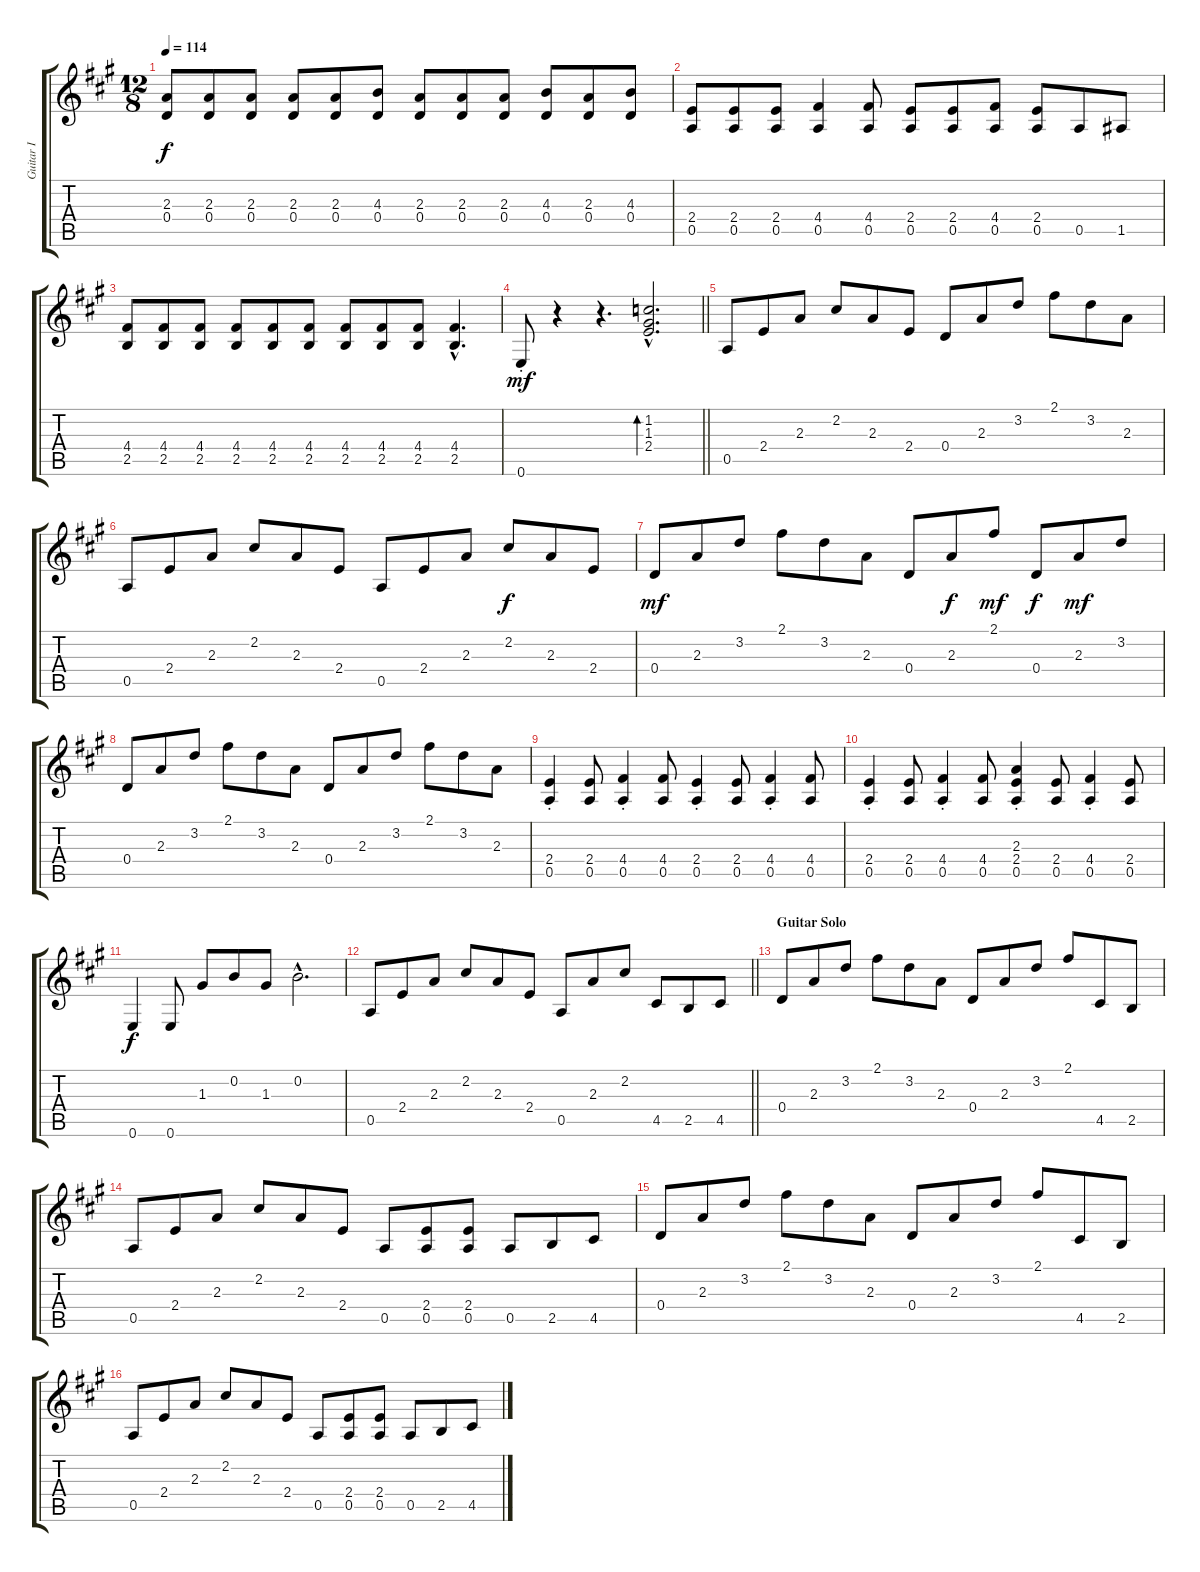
\track ("Guitar I" "Guitar I") {instrument distortionguitar}
\staff {score tabs}
\tuning (E4 B3 G3 D3 A2 E2) {hide}
\ts (12 8)
\tempo 114
\clef g2
\ks a
(2.3 0.4).8{dy f} (2.3 0.4).8 (2.3 0.4).8 (2.3 0.4).8 (2.3 0.4).8 (4.3 0.4).8 (2.3 0.4).8 (2.3 0.4).8 (2.3 0.4).8 (4.3 0.4).8 (2.3 0.4).8 (4.3 0.4).8 |
(2.4 0.5).8 (2.4 0.5).8 (2.4 0.5).8 (4.4 0.5).4 (4.4 0.5).8 (2.4 0.5).8 (2.4 0.5).8 (4.4 0.5).8 (2.4 0.5).8 0.5.8 1.5.8 |
(4.4 2.5).8 (4.4 2.5).8 (4.4 2.5).8 (4.4 2.5).8 (4.4 2.5).8 (4.4 2.5).8 (4.4 2.5).8 (4.4 2.5).8 (4.4 2.5).8 (4.4{hac} 2.5{hac}).4{d} |
\barLineRight lightlight
0.6{st}.8{dy mf} r.4 r.4{d} (1.2{hac} 1.3{hac} 2.4{hac}).2{d bd 30} |
0.5.8 2.4.8 2.3.8 2.2.8 2.3.8 2.4.8 0.4.8 2.3.8 3.2.8 2.1.8 3.2.8 2.3.8 |
0.5.8 2.4.8 2.3.8 2.2.8 2.3.8 2.4.8 0.5.8 2.4.8 2.3.8 2.2.8{dy f} 2.3.8 2.4.8 |
0.4.8{dy mf} 2.3.8 3.2.8 2.1.8 3.2.8 2.3.8 0.4.8 2.3.8{dy f} 2.1.8{dy mf} 0.4.8{dy f} 2.3.8{dy mf} 3.2.8 |
0.4.8 2.3.8 3.2.8 2.1.8 3.2.8 2.3.8 0.4.8 2.3.8 3.2.8 2.1.8 3.2.8 2.3.8 |
(2.4{st} 0.5{st}).4 (2.4 0.5).8 (4.4{st} 0.5{st}).4 (4.4 0.5).8 (2.4{st} 0.5{st}).4 (2.4 0.5).8 (4.4{st} 0.5{st}).4 (4.4 0.5).8 |
(2.4{st} 0.5{st}).4 (2.4 0.5).8 (4.4{st} 0.5{st}).4 (4.4 0.5).8 (2.3{st} 2.4{st} 0.5{st}).4 (2.4 0.5).8 (4.4{st} 0.5{st}).4 (2.4 0.5).8 |
0.6.4{dy f} 0.6.8 1.3.8 0.2.8 1.3.8 0.2{hac}.2{d} |
\barLineRight lightlight
0.5.8 2.4.8 2.3.8 2.2.8 2.3.8 2.4.8 0.5.8 2.3.8 2.2.8 4.5.8 2.5.8 4.5.8 |
\section ("" "Guitar Solo")
0.4.8 2.3.8 3.2.8 2.1.8 3.2.8 2.3.8 0.4.8 2.3.8 3.2.8 2.1.8 4.5.8 2.5.8 |
0.5.8 2.4.8 2.3.8 2.2.8 2.3.8 2.4.8 0.5.8 (2.4 0.5).8 (2.4 0.5).8 0.5.8 2.5.8 4.5.8 |
0.4.8 2.3.8 3.2.8 2.1.8 3.2.8 2.3.8 0.4.8 2.3.8 3.2.8 2.1.8 4.5.8 2.5.8 |
0.5.8 2.4.8 2.3.8 2.2.8 2.3.8 2.4.8 0.5.8 (2.4 0.5).8 (2.4 0.5).8 0.5.8 2.5.8 4.5.8
